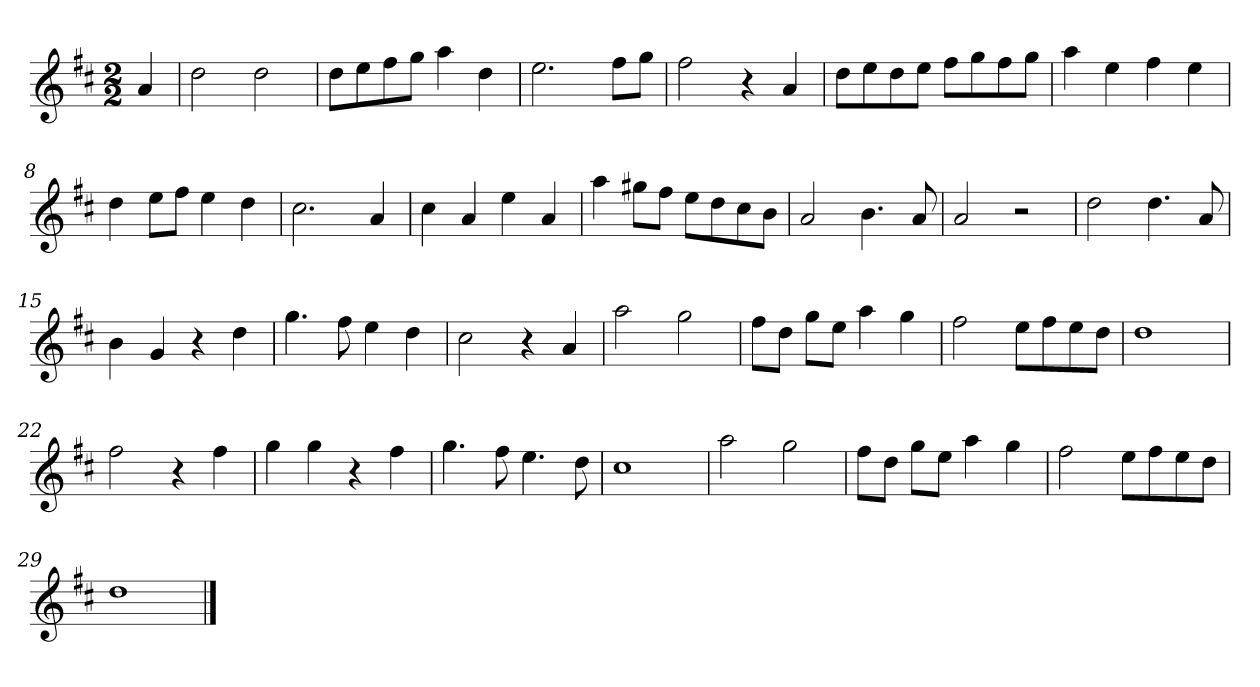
**kern
*part1
*staff1
*clefG2
*k[f#c#]
*D:
*M2/2
*MM160
=1
4a/
=2
2dd\
2dd\
=3
8dd\L
8ee\
8ff#\
8gg\J
4aa\
4dd\
=4
2.ee\
8ff#\L
8gg\J
=5
2ff#\
4r
4a/
=6
8dd\L
8ee\
8dd\
8ee\J
8ff#\L
8gg\
8ff#\
8gg\J
=7
4aa\
4ee\
4ff#\
4ee\
=8
4dd\
8ee\L
8ff#\J
4ee\
4dd\
=9
2.cc#\
4a/
=10
4cc#\
4a/
4ee\
4a/
!!LO:LB:g=z
=11
4aa\
8gg#X\L
8ff#\J
8ee\L
8dd\
8cc#\
8b\J
=12
2a/
4.b\
8a/
=13
2a/
2r
=14
2dd\
4.dd\
8a/
=15
4b\
4g/
4r
4dd\
=16
4.gg\
8ff#\
4ee\
4dd\
=17
2cc#\
4r
4a/
=18
2aa\
2gg\
=19
8ff#\L
8dd\J
8gg\L
8ee\J
4aa\
4gg\
!!LO:LB:g=z
=20
2ff#\
8ee\L
8ff#\
8ee\
8dd\J
=21
1dd
=22
2ff#\
4r
4ff#\
=23
4gg\
4gg\
4r
4ff#\
=24
4.gg\
8ff#\
4.ee\
8dd\
=25
1cc#
=26
2aa\
2gg\
=27
8ff#\L
8dd\J
8gg\L
8ee\J
4aa\
4gg\
=28
2ff#\
8ee\L
8ff#\
8ee\
8dd\J
=29
1dd
==
*-
